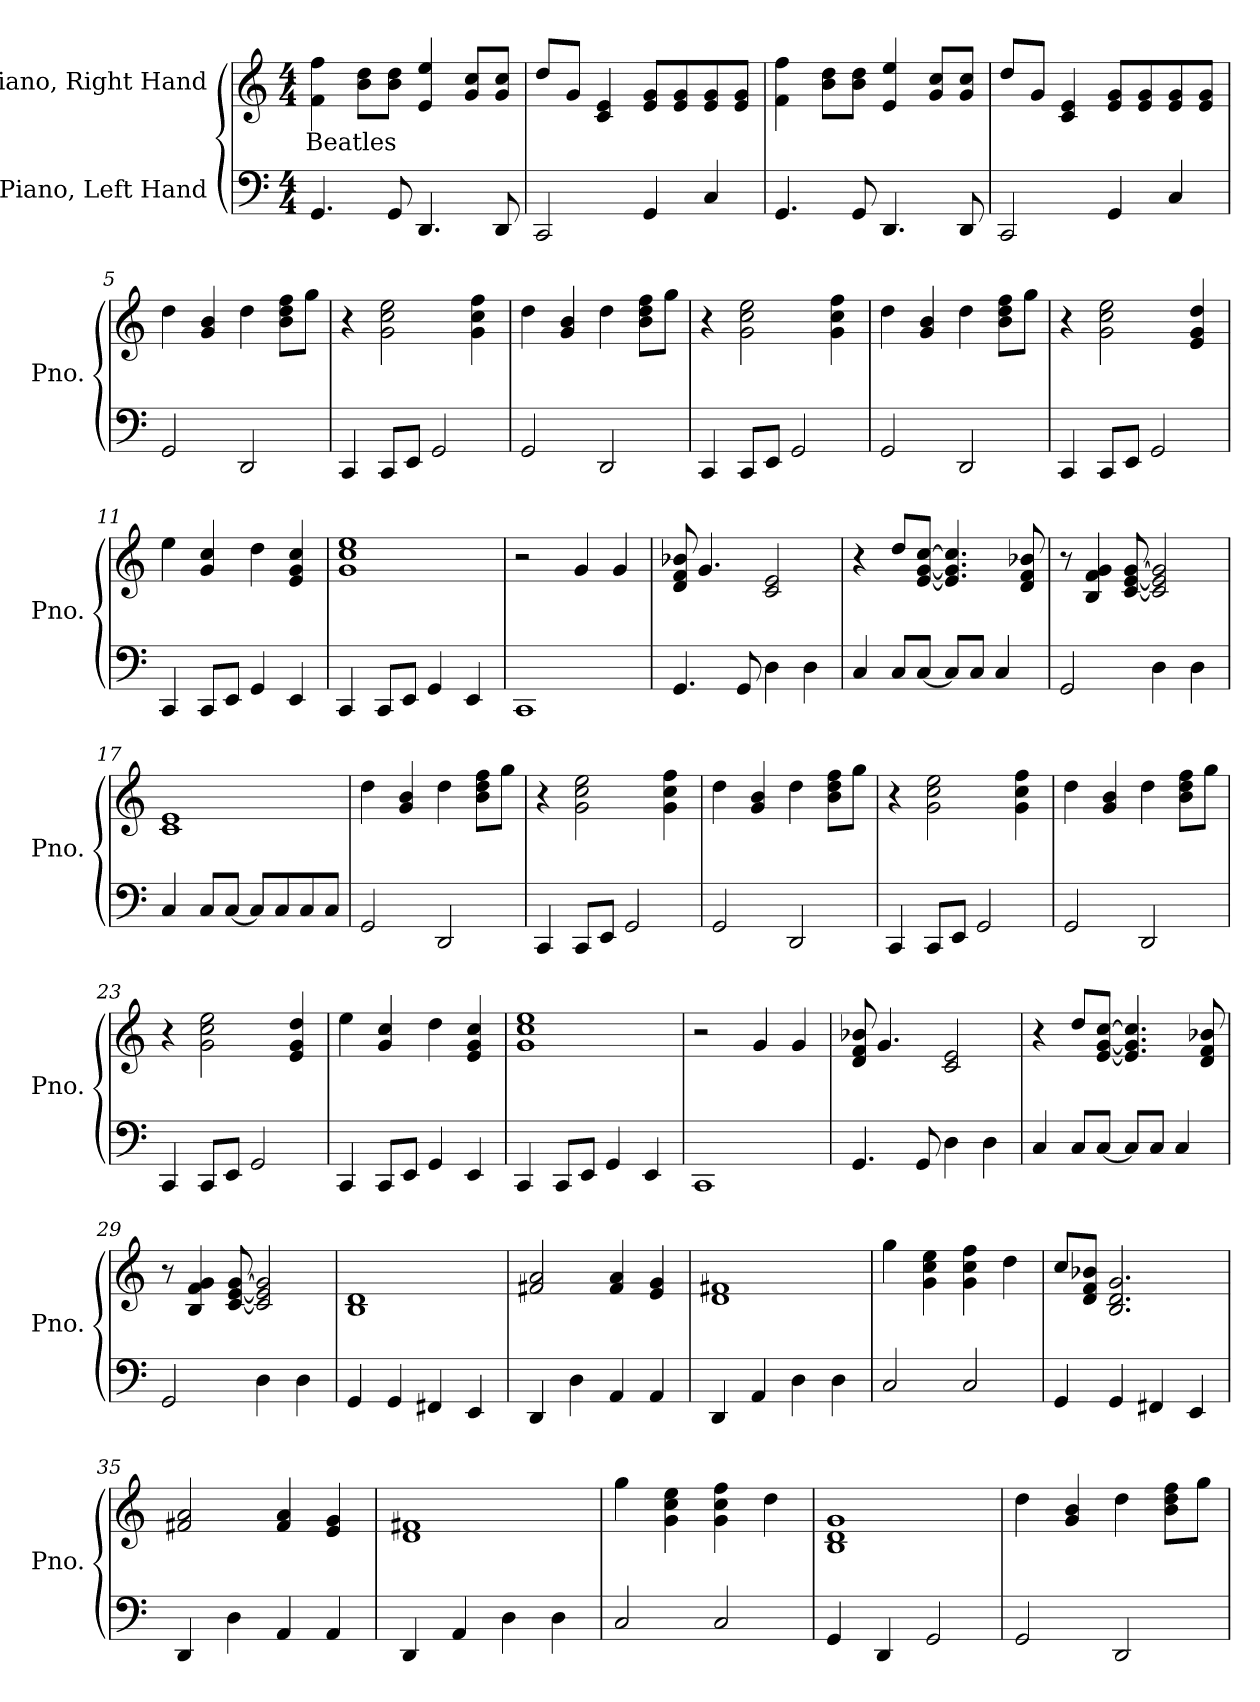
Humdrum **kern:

**kern	**kern	**text
*part2	*part1	*part1
*staff2	*staff1	*staff1
*I"Piano, Left Hand	*I"Piano, Right Hand	*
*I'Pno.	*I'Pno.	*
*clefF4	*clefG2	*
*k[]	*k[]	*
*M4/4	*M4/4	*
*MM155	*MM155	*
=1	=1	=1
!	!	!LO:LY:b
4.GG/	4f\ 4ff\	Beatles
.	8b\ 8dd\L	.
8GG/	8b\ 8dd\J	.
4.DD/	4e/ 4ee/	.
.	8g/ 8cc/L	.
8DD/	8g/ 8cc/J	.
=2	=2	=2
2CC/	8dd/L	.
.	8g/J	.
.	4c/ 4e/	.
4GG/	8e/ 8g/L	.
.	8e/ 8g/	.
4C/	8e/ 8g/	.
.	8e/ 8g/J	.
=3	=3	=3
4.GG/	4f\ 4ff\	.
.	8b\ 8dd\L	.
8GG/	8b\ 8dd\J	.
4.DD/	4e/ 4ee/	.
.	8g/ 8cc/L	.
8DD/	8g/ 8cc/J	.
=4	=4	=4
2CC/	8dd/L	.
.	8g/J	.
.	4c/ 4e/	.
4GG/	8e/ 8g/L	.
.	8e/ 8g/	.
4C/	8e/ 8g/	.
.	8e/ 8g/J	.
!!LO:LB:g=z
=5	=5	=5
2GG/	4dd\	.
.	4g/ 4b/	.
2DD/	4dd\	.
.	8b\ 8dd\ 8ff\L	.
.	8gg\J	.
=6	=6	=6
4CC/	4r	.
8CC/L	2g\ 2cc\ 2ee\	.
8EE/J	.	.
2GG/	.	.
.	4g\ 4cc\ 4ff\	.
=7	=7	=7
2GG/	4dd\	.
.	4g/ 4b/	.
2DD/	4dd\	.
.	8b\ 8dd\ 8ff\L	.
.	8gg\J	.
=8	=8	=8
4CC/	4r	.
8CC/L	2g\ 2cc\ 2ee\	.
8EE/J	.	.
2GG/	.	.
.	4g\ 4cc\ 4ff\	.
=9	=9	=9
2GG/	4dd\	.
.	4g/ 4b/	.
2DD/	4dd\	.
.	8b\ 8dd\ 8ff\L	.
.	8gg\J	.
=10	=10	=10
4CC/	4r	.
8CC/L	2g\ 2cc\ 2ee\	.
8EE/J	.	.
2GG/	.	.
.	4e/ 4g/ 4dd/	.
=11	=11	=11
4CC/	4ee\	.
8CC/L	4g/ 4cc/	.
8EE/J	.	.
4GG/	4dd\	.
4EE/	4e/ 4g/ 4cc/	.
!!LO:LB:g=z
=12	=12	=12
4CC/	1g 1cc 1ee	.
8CC/L	.	.
8EE/J	.	.
4GG/	.	.
4EE/	.	.
=13	=13	=13
1CC	2r	.
.	4g/	.
.	4g/	.
=14	=14	=14
4.GG/	8d/ 8f/ 8b-X/	.
.	4.g/	.
8GG/	.	.
4D\	2c/ 2e/	.
4D\	.	.
=15	=15	=15
4C/	4r	.
8C/L	8dd/L	.
[8C/J	[8e/ [8g/ [8cc/J	.
8C/L]	4.e/] 4.g/] 4.cc/]	.
8C/J	.	.
4C/	.	.
.	8d/ 8f/ 8b-X/	.
=16	=16	=16
2GG/	8r	.
.	4B/ 4f/ 4g/	.
.	[8c/ [8e/ [8g/	.
4D\	2c/] 2e/] 2g/]	.
4D\	.	.
=17	=17	=17
4C/	1c 1e	.
8C/L	.	.
[8C/J	.	.
8C/L]	.	.
8C/	.	.
8C/	.	.
8C/J	.	.
!!LO:LB:g=z
=18	=18	=18
2GG/	4dd\	.
.	4g/ 4b/	.
2DD/	4dd\	.
.	8b\ 8dd\ 8ff\L	.
.	8gg\J	.
=19	=19	=19
4CC/	4r	.
8CC/L	2g\ 2cc\ 2ee\	.
8EE/J	.	.
2GG/	.	.
.	4g\ 4cc\ 4ff\	.
=20	=20	=20
2GG/	4dd\	.
.	4g/ 4b/	.
2DD/	4dd\	.
.	8b\ 8dd\ 8ff\L	.
.	8gg\J	.
=21	=21	=21
4CC/	4r	.
8CC/L	2g\ 2cc\ 2ee\	.
8EE/J	.	.
2GG/	.	.
.	4g\ 4cc\ 4ff\	.
=22	=22	=22
2GG/	4dd\	.
.	4g/ 4b/	.
2DD/	4dd\	.
.	8b\ 8dd\ 8ff\L	.
.	8gg\J	.
=23	=23	=23
4CC/	4r	.
8CC/L	2g\ 2cc\ 2ee\	.
8EE/J	.	.
2GG/	.	.
.	4e/ 4g/ 4dd/	.
=24	=24	=24
4CC/	4ee\	.
8CC/L	4g/ 4cc/	.
8EE/J	.	.
4GG/	4dd\	.
4EE/	4e/ 4g/ 4cc/	.
!!LO:LB:g=z
=25	=25	=25
4CC/	1g 1cc 1ee	.
8CC/L	.	.
8EE/J	.	.
4GG/	.	.
4EE/	.	.
=26	=26	=26
1CC	2r	.
.	4g/	.
.	4g/	.
=27	=27	=27
4.GG/	8d/ 8f/ 8b-X/	.
.	4.g/	.
8GG/	.	.
4D\	2c/ 2e/	.
4D\	.	.
=28	=28	=28
4C/	4r	.
8C/L	8dd/L	.
[8C/J	[8e/ [8g/ [8cc/J	.
8C/L]	4.e/] 4.g/] 4.cc/]	.
8C/J	.	.
4C/	.	.
.	8d/ 8f/ 8b-X/	.
=29	=29	=29
2GG/	8r	.
.	4B/ 4f/ 4g/	.
.	[8c/ [8e/ [8g/	.
4D\	2c/] 2e/] 2g/]	.
4D\	.	.
=30	=30	=30
4GG/	1B 1d	.
4GG/	.	.
4FF#X/	.	.
4EE/	.	.
!!LO:LB:g=z
=31	=31	=31
4DD/	2f#X/ 2a/	.
4D\	.	.
4AA/	4f#/ 4a/	.
4AA/	4e/ 4g/	.
=32	=32	=32
4DD/	1d 1f#X	.
4AA/	.	.
4D\	.	.
4D\	.	.
=33	=33	=33
2C/	4gg\	.
.	4g\ 4cc\ 4ee\	.
2C/	4g\ 4cc\ 4ff\	.
.	4dd\	.
=34	=34	=34
4GG/	8cc/L	.
.	8d/ 8f/ 8b-X/J	.
4GG/	2.B/ 2.d/ 2.g/	.
4FF#X/	.	.
4EE/	.	.
=35	=35	=35
4DD/	2f#X/ 2a/	.
4D\	.	.
4AA/	4f#/ 4a/	.
4AA/	4e/ 4g/	.
=36	=36	=36
4DD/	1d 1f#X	.
4AA/	.	.
4D\	.	.
4D\	.	.
=37	=37	=37
2C/	4gg\	.
.	4g\ 4cc\ 4ee\	.
2C/	4g\ 4cc\ 4ff\	.
.	4dd\	.
=38	=38	=38
4GG/	1B 1d 1g	.
4DD/	.	.
2GG/	.	.
!!LO:PB:g=z
=39	=39	=39
2GG/	4dd\	.
.	4g/ 4b/	.
2DD/	4dd\	.
.	8b\ 8dd\ 8ff\L	.
.	8gg\J	.
=	=	=
*-	*-	*-
